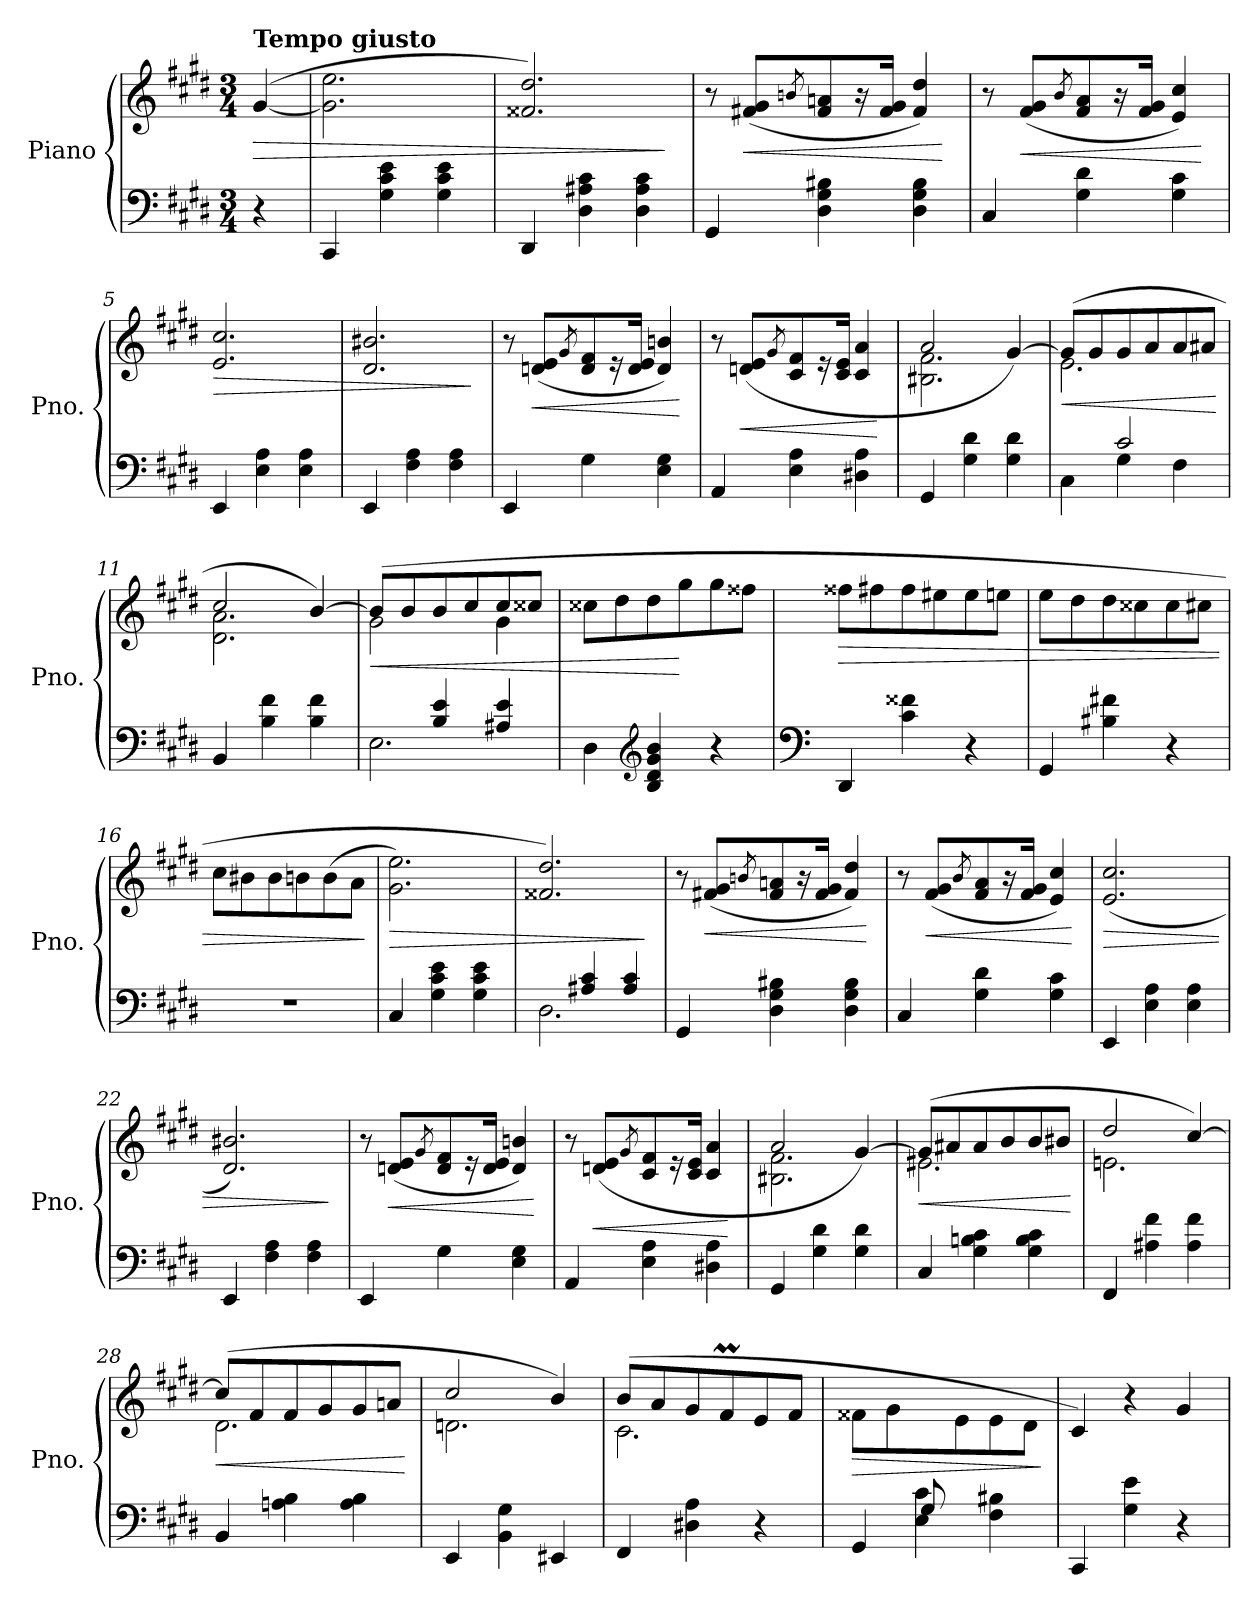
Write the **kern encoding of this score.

**kern	**kern	**dynam
*part1	*part1	*part1
*staff2	*staff1	*staff1/2
*I"Piano	*	*
*I'Pno.	*	*
*clefF4	*clefG2	*
*k[f#c#g#d#]	*k[f#c#g#d#]	*
*M3/4	*M3/4	*
*MM145	*MM145	*
=	=	=
!	!LO:TX:a:B:t=Tempo giusto	!
!	!	!LO:HP:b
4r	([4g#/	>
=1	=1	=1
4CC#/	2.g#\] 2.ee\	.
4G#\ 4c#\ 4e\	.	.
4G#\ 4c#\ 4e\	.	.
=2	=2	=2
4DD#/	2.f##X/ 2.dd#/)	.
4D#\ 4A#X\ 4c#\	.	.
4D#\ 4A#\ 4c#\	.	.
.	.	]
=3	=3	=3
4GG#/	8r	.
!	!	!LO:HP:b
.	(>8f#X/ 8g#/L	<
.	8qbn/	.
4D#\ 4G#\ 4B#X\	8f#/ 8an/	.
.	16r	.
.	16f#/ 16g#/Jk	.
4D#\ 4G#\ 4B#\	4f#/ 4dd#/)	.
.	.	[
=4	=4	=4
4C#/	8r	.
!	!	!LO:HP:b
.	(>8f#/ 8g#/L	<
.	8qb/	.
4G#\ 4d#\	8f#/ 8a/	.
.	16r	.
.	16f#/ 16g#/Jk	.
4G#\ 4c#\	4e/ 4cc#/)	.
.	.	[
=5	=5	=5
!	!	!LO:HP:b
4EE/	2.e/ 2.cc#/	>
4E\ 4A\	.	.
4E\ 4A\	.	.
=6	=6	=6
4EE/	2.d#/ 2.b#X/	.
4F#\ 4A\	.	.
4F#\ 4A\	.	.
.	.	]
=7	=7	=7
4EE/	8r	.
!	!	!LO:HP:b
.	(>8dn/ 8e/L	<
.	8qg#/	.
4G#\	8d/ 8f#/	.
.	16r	.
.	16d/ 16e/Jk	.
4E\ 4G#\	4d/ 4bn/)	.
.	.	[
!!LO:LB:g=z
=8	=8	=8
4AA/	8r	.
!	!	!LO:HP:b
.	(>8dn/ 8e/L	<
.	8qg#/	.
4E\ 4A\	8c#/ 8f#/	.
.	16r	.
.	16c#/ 16e/Jk	.
4D#X\ 4A\	4c#/ 4a/	.
.	.	[
=9	=9	=9
*	*^	*
4GG#/	2a/	2.B#X\ 2.f#\	.
4G#\ 4d#\	.	.	.
4G#\ 4d#\	[4g#/)	.	.
=10	=10	=10	=10
*^	*	*	*
!	!	!	!	!LO:HP:b
4ryy	4C#\	(8g#/L]	2.e\	<
.	.	8g#/	.	.
2c#/	4G#\	8g#/	.	.
.	.	8a/	.	.
.	4F#\	8a/	.	.
.	.	8a#X/J	.	.
*v	*v	*	*	*
*	*v	*v	*
.	.	[
=11	=11	=11
*	*^	*
4BB/	2cc#/	2.d#\ 2.a\	.
4B\ 4f#\	.	.	.
4B\ 4f#\	[4b/)	.	.
=12	=12	=12	=12
*^	*	*	*
!	!	!	!	!LO:HP:b
4ryy	2.E\	(8b/L]	2g#\	<
.	.	8b/	.	.
4B/ 4e/	.	8b/	.	.
.	.	8cc#/	.	.
4A#X/ 4e/	.	8cc#/	4g#\	.
.	.	8cc##X/J	.	.
*v	*v	*	*	*
*	*v	*v	*
=13	=13	=13
4D#\	8cc##X\L	.
.	8dd#\	.
*clefG2	*	*
4B/ 4d#/ 4g#/ 4b/	8dd#\	.
.	8gg#\	[
4r	8gg#\	.
.	8ff##X\J	.
=14	=14	=14
*clefF4	*	*
!	!	!LO:HP:b
4DD#/	8ff##X\L	>
.	8ff#X\	.
4c#\ 4f##X\	8ff#\	.
.	8ee#X\	.
4r	8ee#\	.
.	8een\J	.
!!LO:LB:g=z
=15	=15	=15
4GG#/	8ee\L	.
.	8dd#\	.
4B#X\ 4f#X\	8dd#\	.
.	8cc##X\	.
4r	8cc##\	.
.	8cc#X\J	.
=16	=16	=16
2.r	8cc#\L	.
.	8b#X\	.
.	8b#\	.
.	8bn\	.
.	(8b\	.
.	8a\J	.
.	.	]
=17	=17	=17
!	!	!LO:HP:b
4C#/	2.g#\ 2.ee\)	>
4G#\ 4c#\ 4e\	.	.
4G#\ 4c#\ 4e\	.	.
=18	=18	=18
*^	*	*
4ryy	2.D#\	2.f##X/ 2.dd#/)	.
4A#X/ 4c#/	.	.	.
4A#/ 4c#/	.	.	.
*v	*v	*	*
.	.	]
=19	=19	=19
4GG#/	8r	.
!	!	!LO:HP:b
.	(>8f#X/ 8g#/L	<
.	8qbn/	.
4D#\ 4G#\ 4B#X\	8f#/ 8an/	.
.	16r	.
.	16f#/ 16g#/Jk	.
4D#\ 4G#\ 4B#\	4f#/ 4dd#/)	.
.	.	[
=20	=20	=20
4C#/	8r	.
!	!	!LO:HP:b
.	(>8f#/ 8g#/L	<
.	8qb/	.
4G#\ 4d#\	8f#/ 8a/	.
.	16r	.
.	16f#/ 16g#/Jk	.
4G#\ 4c#\	4e/ 4cc#/)	.
.	.	[
=21	=21	=21
!	!	!LO:HP:b
4EE/	(>2.e/ 2.cc#/	>
4E\ 4A\	.	.
4E\ 4A\	.	.
=22	=22	=22
4EE/	2.d#/ 2.b#X/)	.
4F#\ 4A\	.	.
4F#\ 4A\	.	.
.	.	]
!!LO:LB:g=z
=23	=23	=23
4EE/	8r	.
!	!	!LO:HP:b
.	(>8dn/ 8e/L	<
.	8qg#/	.
4G#\	8d/ 8f#/	.
.	16r	.
.	16d/ 16e/Jk	.
4E\ 4G#\	4d/ 4bn/)	.
.	.	[
=24	=24	=24
4AA/	8r	.
!	!	!LO:HP:b
.	(>8dn/ 8e/L	<
.	8qg#/	.
4E\ 4A\	8c#/ 8f#/	.
.	16r	.
.	16c#/ 16e/Jk	.
4D#X\ 4A\	4c#/ 4a/	.
.	.	[
=25	=25	=25
*	*^	*
4GG#/	2a/	2.B#X\ 2.f#\	.
4G#\ 4d#\	.	.	.
4G#\ 4d#\	[4g#/)	.	.
=26	=26	=26	=26
!	!	!	!LO:HP:b
4C#/	(8g#/L]	2.e#X\	<
.	8a#X/	.	.
4G#\ 4Bn\ 4c#\	8a#/	.	.
.	8b/	.	.
4G#\ 4B\ 4c#\	8b/	.	.
.	8b#X/J	.	.
*	*v	*v	*
.	.	[
=27	=27	=27
*	*^	*
4FF#/	2dd#/	2.en\	.
4A#X\ 4f#\	.	.	.
4A#\ 4f#\	[4cc#/)	.	.
=28	=28	=28	=28
!	!	!	!LO:HP:b
4BB/	(8cc#/L]	2.d#\	<
.	8f#/	.	.
4An\ 4B\	8f#/	.	.
.	8g#/	.	.
4A\ 4B\	8g#/	.	.
.	8an/J	.	.
*	*v	*v	*
.	.	[
=29	=29	=29
*	*^	*
4EE/	2cc#/	2.dn\	.
4BB\ 4G#\	.	.	.
4EE#X/	4b/)	.	.
=30	=30	=30	=30
4FF#/	(8b/L	2.c#\	.
.	8a/	.	.
4D#X\ 4A\	8g#/	.	.
.	8f#M/	.	.
4r	8e/	.	.
.	8f#/J	.	.
*	*v	*v	*
!!LO:LB:g=z
=31	=31	=31
*^	*	*
!	!	!	!LO:HP:b
4ryy	4GG#/	8f##X\L	>
.	.	8g#\	.
8G#/	4E\ 4c#\	8ryy	.
4.ryy	.	8e\	.
.	4F#\ 4B#X\	8e\	.
.	.	8d#\J	.
*v	*v	*	*
.	.	]
=32	=32	=32
4CC#/	4c#/)	.
4G#\ 4e\	4r	.
4r	4g#/	.
=	=	=
*-	*-	*-
